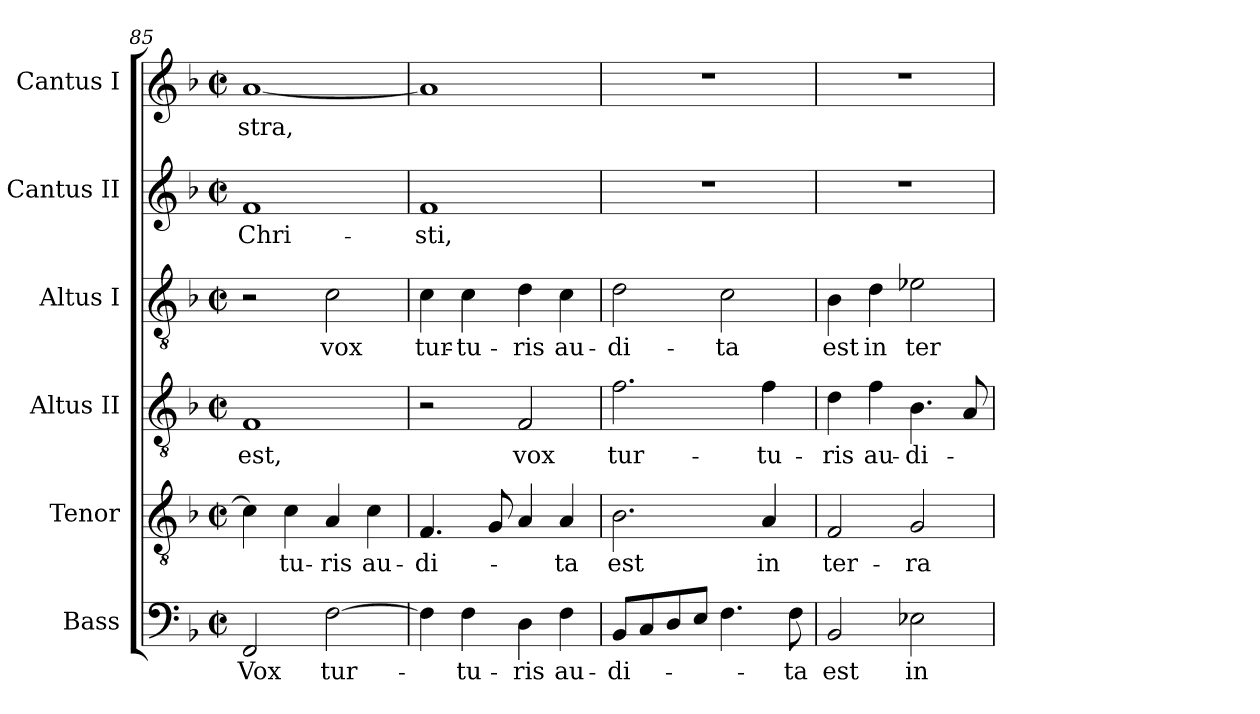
**kern	**text	**kern	**text	**kern	**text	**kern	**text	**kern	**text	**kern	**text
*part6	*part6	*part5	*part5	*part4	*part4	*part3	*part3	*part2	*part2	*part1	*part1
*staff6	*staff6	*staff5	*staff5	*staff4	*staff4	*staff3	*staff3	*staff2	*staff2	*staff1	*staff1
*I"Bass	*	*I"Tenor	*	*I"Altus II	*	*I"Altus I	*	*I"Cantus II	*	*I"Cantus I	*
*I'B.	*	*I'T.	*	*I'A. II	*	*I'A. I	*	*I'S. II	*	*I'S. I	*
*clefF4	*	*clefGv2	*	*clefGv2	*	*clefGv2	*	*clefG2	*	*clefG2	*
*	*	*ITrd7c12	*	*	*	*	*	*	*	*	*
*k[b-]	*	*k[b-]	*	*k[b-]	*	*k[b-]	*	*k[b-]	*	*k[b-]	*
*F:	*	*F:	*	*F:	*	*F:	*	*F:	*	*F:	*
*M2/2	*	*M2/2	*	*M2/2	*	*M2/2	*	*M2/2	*	*M2/2	*
*met(c|)	*	*met(c|)	*	*met(c|)	*	*met(c|)	*	*met(c|)	*	*met(c|)	*
=85	=85	=85	=85	=85	=85	=85	=85	=85	=85	=85	=85
!	!LO:LY:b:color=#000000	!	!	!	!	!	!	!	!	!	!
!	!	!	!	!	!LO:LY:b:color=#000000	!	!	!	!	!	!
!	!	!	!	!	!	!	!	!	!LO:LY:b:color=#000000	!	!
!	!	!	!	!	!	!	!	!	!	!	!LO:LY:b:color=#000000
2FFi/	Vox	4Ci\]	.	1Fi	est,	2r	.	1fi	Chri-	[<1ai	-stra,
!	!	!	!LO:LY:b:color=#000000	!	!	!	!	!	!	!	!
.	.	4Ci\	-tu-	.	.	.	.	.	.	.	.
!	!LO:LY:b:color=#000000	!	!	!	!	!	!	!	!	!	!
!	!	!	!LO:LY:b:color=#000000	!	!	!	!	!	!	!	!
!	!	!	!	!	!	!	!LO:LY:b:color=#000000	!	!	!	!
[>2Fi\	tur-	4AAi/	-ris	.	.	2ci\	vox	.	.	.	.
!	!	!	!LO:LY:b:color=#000000	!	!	!	!	!	!	!	!
.	.	4Ci\	au-	.	.	.	.	.	.	.	.
=86	=86	=86	=86	=86	=86	=86	=86	=86	=86	=86	=86
!	!	!	!LO:LY:b:color=#000000	!	!	!	!	!	!	!	!
!	!	!	!	!	!	!	!LO:LY:b:color=#000000	!	!	!	!
!	!	!	!	!	!	!	!	!	!LO:LY:b:color=#000000	!	!
4Fi\]	.	4.FFi/	-di-	2r	.	4ci\	tur-	1fi	-sti,	1ai]	.
!	!LO:LY:b:color=#000000	!	!	!	!	!	!	!	!	!	!
!	!	!	!	!	!	!	!LO:LY:b:color=#000000	!	!	!	!
4Fi\	-tu-	.	.	.	.	4ci\	-tu-	.	.	.	.
.	.	8GGi/	.	.	.	.	.	.	.	.	.
!	!LO:LY:b:color=#000000	!	!	!	!	!	!	!	!	!	!
!	!	!	!	!	!LO:LY:b:color=#000000	!	!	!	!	!	!
!	!	!	!	!	!	!	!LO:LY:b:color=#000000	!	!	!	!
4Di\	-ris	4AAi/	.	2Fi/	vox	4di\	-ris	.	.	.	.
!	!LO:LY:b:color=#000000	!	!	!	!	!	!	!	!	!	!
!	!	!	!LO:LY:b:color=#000000	!	!	!	!	!	!	!	!
!	!	!	!	!	!	!	!LO:LY:b:color=#000000	!	!	!	!
4Fi\	au-	4AAi/	-ta	.	.	4ci\	au-	.	.	.	.
=87	=87	=87	=87	=87	=87	=87	=87	=87	=87	=87	=87
!	!LO:LY:b:color=#000000	!	!	!	!	!	!	!	!	!	!
!	!	!	!LO:LY:b:color=#000000	!	!	!	!	!	!	!	!
!	!	!	!	!	!LO:LY:b:color=#000000	!	!	!	!	!	!
!	!	!	!	!	!	!	!LO:LY:b:color=#000000	!	!	!	!
8BB-i/L	-di-	2.BB-i\	est	2.fi\	tur-	2di\	-di-	1r	.	1r	.
8Ci/	.	.	.	.	.	.	.	.	.	.	.
8Di/	.	.	.	.	.	.	.	.	.	.	.
8Ei/J	.	.	.	.	.	.	.	.	.	.	.
!	!	!	!	!	!	!	!LO:LY:b:color=#000000	!	!	!	!
4.Fi\	.	.	.	.	.	2ci\	-ta	.	.	.	.
!	!	!	!LO:LY:b:color=#000000	!	!	!	!	!	!	!	!
!	!	!	!	!	!LO:LY:b:color=#000000	!	!	!	!	!	!
.	.	4AAi/	in	4fi\	-tu-	.	.	.	.	.	.
!	!LO:LY:b:color=#000000	!	!	!	!	!	!	!	!	!	!
8Fi\	-ta	.	.	.	.	.	.	.	.	.	.
=88	=88	=88	=88	=88	=88	=88	=88	=88	=88	=88	=88
!	!LO:LY:b:color=#000000	!	!	!	!	!	!	!	!	!	!
!	!	!	!LO:LY:b:color=#000000	!	!	!	!	!	!	!	!
!	!	!	!	!	!LO:LY:b:color=#000000	!	!	!	!	!	!
!	!	!	!	!	!	!	!LO:LY:b:color=#000000	!	!	!	!
2BB-i/	est	2FFi/	ter-	4di\	-ris	4B-i\	est	1r	.	1r	.
!	!	!	!	!	!LO:LY:b:color=#000000	!	!	!	!	!	!
!	!	!	!	!	!	!	!LO:LY:b:color=#000000	!	!	!	!
.	.	.	.	4fi\	au-	4di\	in	.	.	.	.
!	!LO:LY:b:color=#000000	!	!	!	!	!	!	!	!	!	!
!	!	!	!LO:LY:b:color=#000000	!	!	!	!	!	!	!	!
!	!	!	!	!	!LO:LY:b:color=#000000	!	!	!	!	!	!
!	!	!	!	!	!	!	!LO:LY:b:color=#000000	!	!	!	!
2E-Xi\	in	2GGi/	-ra	4.B-i\	-di-	2e-Xi\	ter-	.	.	.	.
.	.	.	.	8Ai/	.	.	.	.	.	.	.
=	=	=	=	=	=	=	=	=	=	=	=
*-	*-	*-	*-	*-	*-	*-	*-	*-	*-	*-	*-
